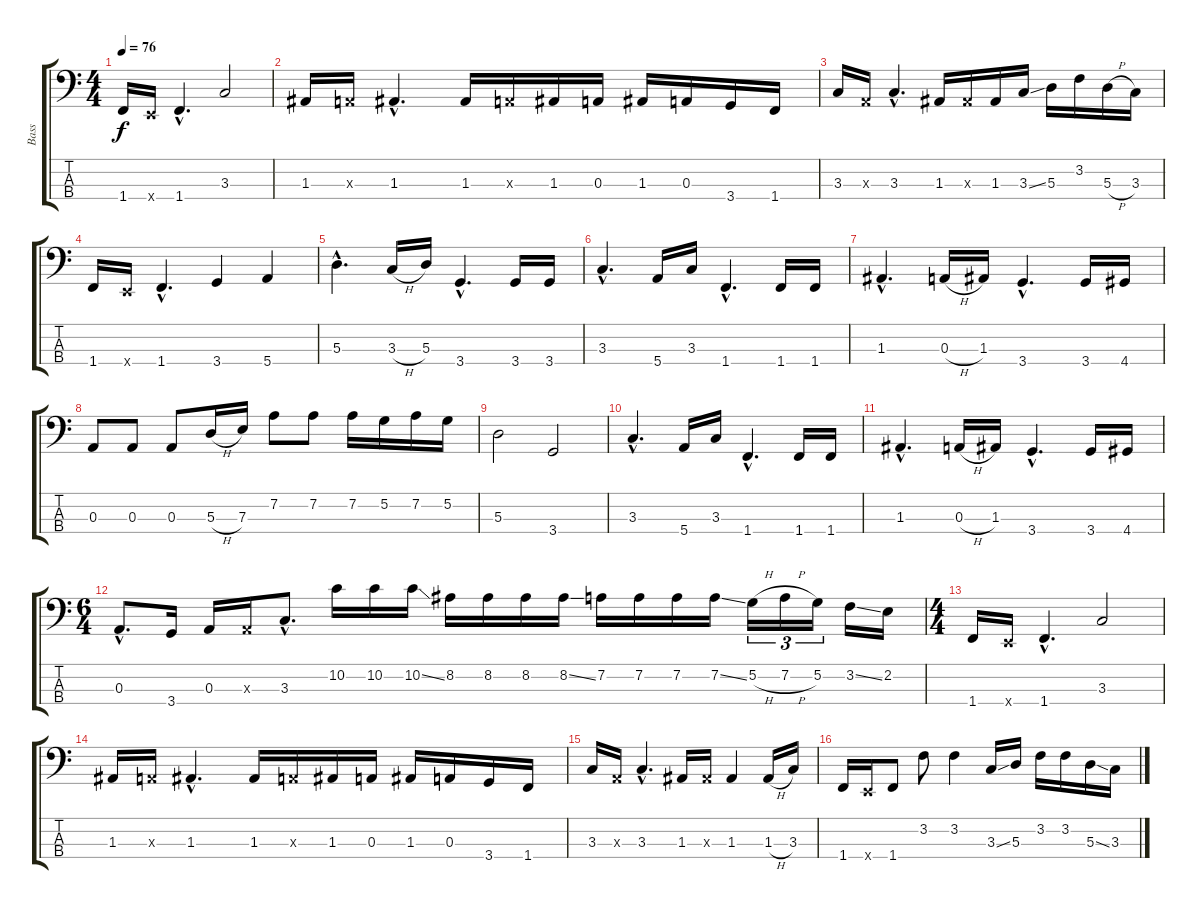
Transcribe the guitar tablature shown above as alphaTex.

\track ("Bass" "Bass") {instrument electricbassfinger}
\staff {score tabs}
\tuning (G2 D2 A1 E1) {hide}
\ts (4 4)
\tempo 76
\clef f4
\ks c
1.4.16{dy f} 0.4{x}.16 1.4{hac}.4{d} 3.3.2 |
1.3.16 0.3{x}.16 1.3{hac}.4{d} 1.3.16 0.3{x}.16 1.3.16 0.3.16 1.3.16 0.3.16 3.4.16 1.4.16 |
3.3.16 0.3{x}.16 3.3{hac}.4{d} 1.3.16 1.3{x}.16 1.3.16 3.3{ss}.16 5.3.16 3.2.16 5.3{h}.16 3.3.16 |
1.4.16 0.4{x}.16 1.4{hac}.4{d} 3.4.4 5.4.4 |
5.3{hac}.4{d} 3.3{h}.16 5.3.16 3.4{hac}.4{d} 3.4.16 3.4.16 |
3.3{hac}.4{d} 5.4.16 3.3.16 1.4{hac}.4{d} 1.4.16 1.4.16 |
1.3{hac}.4{d} 0.3{h}.16 1.3.16 3.4{hac}.4{d} 3.4.16 4.4.16 |
0.3.8 0.3.8 0.3.8 5.3{h}.16 7.3.16 7.2.8 7.2.8 7.2.16 5.2.16 7.2.16 5.2.16 |
5.3.2 3.4.2 |
3.3{hac}.4{d} 5.4.16 3.3.16 1.4{hac}.4{d} 1.4.16 1.4.16 |
1.3{hac}.4{d} 0.3{h}.16 1.3.16 3.4{hac}.4{d} 3.4.16 4.4.16 |
\ts (6 4)
0.3{hac}.8{d} 3.4.16 0.3.16 0.3{x}.16 3.3{hac}.8{d} 10.2.16 10.2.16 10.2{ss}.16 8.2.16 8.2.16 8.2.16 8.2{ss}.16 7.2.16 7.2.16 7.2.16 7.2{ss}.16 5.2{h}.16{tu (3 2)} 7.2{h}.16{tu (3 2)} 5.2.16{tu (3 2)} 3.2{ss}.16 2.2.16 |
\ts (4 4)
1.4.16 0.4{x}.16 1.4{hac}.4{d} 3.3.2 |
1.3.16 0.3{x}.16 1.3{hac}.4{d} 1.3.16 0.3{x}.16 1.3.16 0.3.16 1.3.16 0.3.16 3.4.16 1.4.16 |
3.3.16 0.3{x}.16 3.3{hac}.4{d} 1.3.16 1.3{x}.16 1.3.4 1.3{h}.16 3.3.16 |
1.4.16 0.4{x}.16 1.4.8 3.2.8 3.2.4 3.3{ss}.16 5.3.16 3.2.16 3.2.16 5.3{ss}.16 3.3.16
